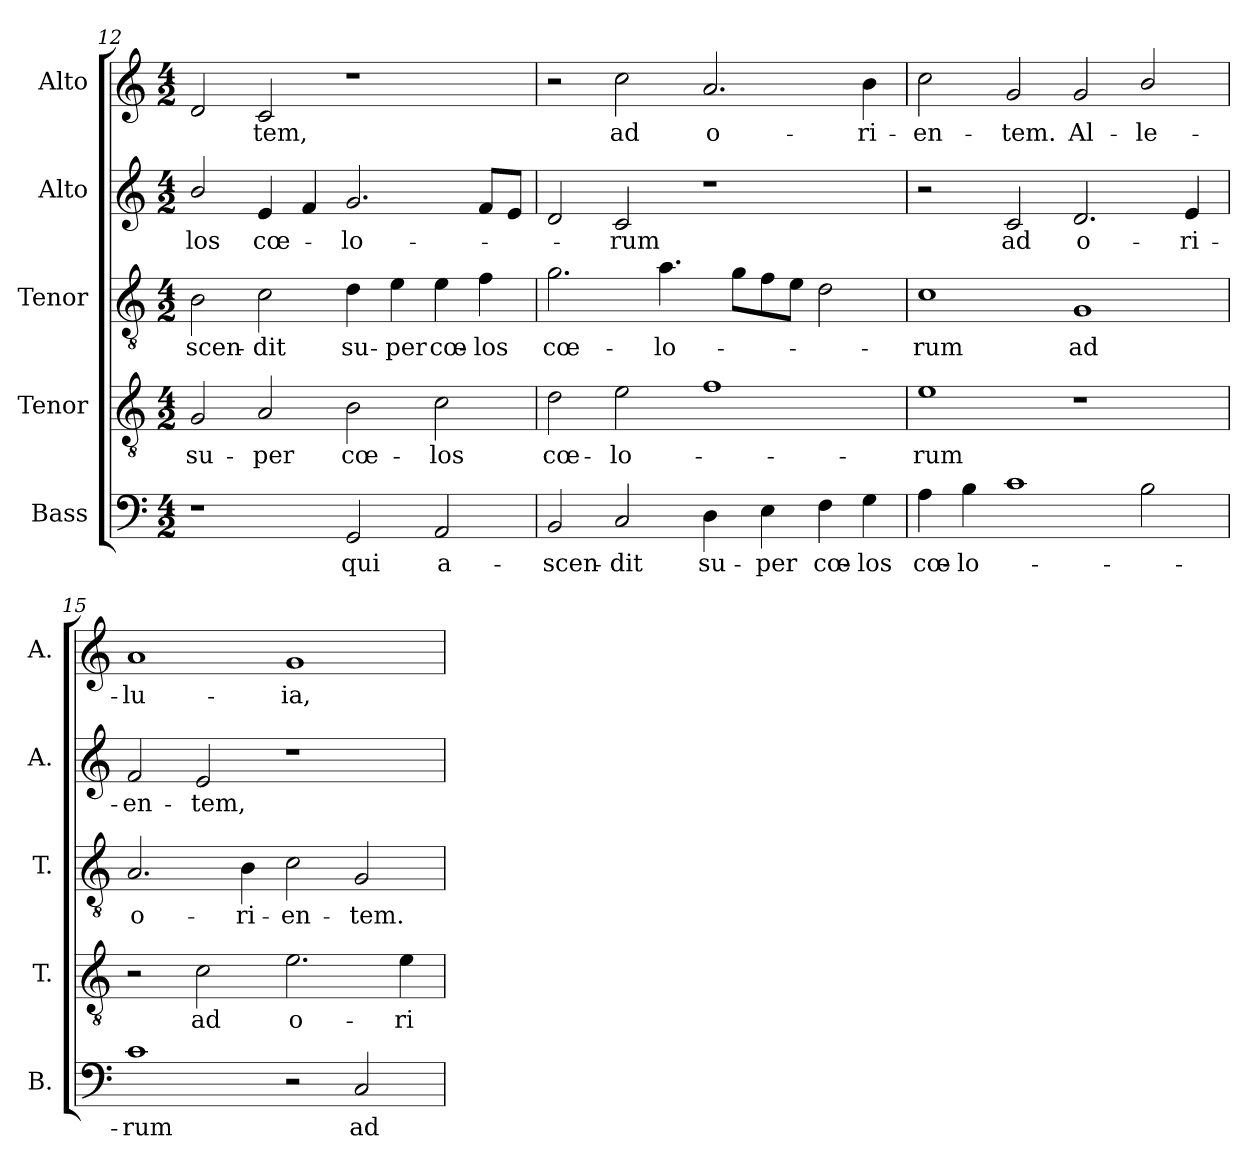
**kern	**text	**kern	**text	**kern	**text	**kern	**text	**kern	**text
*part5	*part5	*part4	*part4	*part3	*part3	*part2	*part2	*part1	*part1
*staff5	*staff5	*staff4	*staff4	*staff3	*staff3	*staff2	*staff2	*staff1	*staff1
*I"Bass	*	*I"Tenor	*	*I"Tenor	*	*I"Alto	*	*I"Alto	*
*I'B.	*	*I'T.	*	*I'T.	*	*I'A.	*	*I'A.	*
*clefF4	*	*clefGv2	*	*clefGv2	*	*clefG2	*	*clefG2	*
*	*	*ITrd7c12	*	*ITrd7c12	*	*	*	*	*
*k[]	*	*k[]	*	*k[]	*	*k[]	*	*k[]	*
*C:	*	*C:	*	*C:	*	*C:	*	*C:	*
*M4/2	*	*M4/2	*	*M4/2	*	*M4/2	*	*M4/2	*
=12	=12	=12	=12	=12	=12	=12	=12	=12	=12
!	!	!	!LO:LY:b:color=#000000	!	!	!	!	!	!
!	!	!	!	!	!LO:LY:b:color=#000000	!	!	!	!
!	!	!	!	!	!	!	!LO:LY:b:color=#000000	!	!
1r	.	2GGi/	su-	2BBi\	-scen-	2bi/	-los	2di/	.
!	!	!	!LO:LY:b:color=#000000	!	!	!	!	!	!
!	!	!	!	!	!LO:LY:b:color=#000000	!	!	!	!
!	!	!	!	!	!	!	!LO:LY:b:color=#000000	!	!
!	!	!	!	!	!	!	!	!	!LO:LY:b:color=#000000
.	.	2AAi/	-per	2Ci\	-dit	4ei/	cœ-	2ci/	-tem,
.	.	.	.	.	.	4fi/	.	.	.
!	!LO:LY:b:color=#000000	!	!	!	!	!	!	!	!
!	!	!	!LO:LY:b:color=#000000	!	!	!	!	!	!
!	!	!	!	!	!LO:LY:b:color=#000000	!	!	!	!
!	!	!	!	!	!	!	!LO:LY:b:color=#000000	!	!
2GGi/	qui	2BBi\	cœ-	4Di\	su-	2.gi/	-lo-	1r	.
!	!	!	!	!	!LO:LY:b:color=#000000	!	!	!	!
.	.	.	.	4Ei\	-per	.	.	.	.
!	!LO:LY:b:color=#000000	!	!	!	!	!	!	!	!
!	!	!	!LO:LY:b:color=#000000	!	!	!	!	!	!
!	!	!	!	!	!LO:LY:b:color=#000000	!	!	!	!
2AAi/	a-	2Ci\	-los	4Ei\	cœ-	.	.	.	.
!	!	!	!	!	!LO:LY:b:color=#000000	!	!	!	!
.	.	.	.	4Fi\	-los	8fi/L	.	.	.
.	.	.	.	.	.	8ei/J	.	.	.
!!LO:PB:g=z
=13	=13	=13	=13	=13	=13	=13	=13	=13	=13
!	!LO:LY:b:color=#000000	!	!	!	!	!	!	!	!
!	!	!	!LO:LY:b:color=#000000	!	!	!	!	!	!
!	!	!	!	!	!LO:LY:b:color=#000000	!	!	!	!
2BBi/	-scen-	2Di\	cœ-	2.Gi\	cœ-	2di/	.	2r	.
!	!LO:LY:b:color=#000000	!	!	!	!	!	!	!	!
!	!	!	!LO:LY:b:color=#000000	!	!	!	!	!	!
!	!	!	!	!	!	!	!LO:LY:b:color=#000000	!	!
!	!	!	!	!	!	!	!	!	!LO:LY:b:color=#000000
2Ci/	-dit	2Ei\	-lo-	.	.	2ci/	-rum	2cci\	ad
!	!	!	!	!	!LO:LY:b:color=#000000	!	!	!	!
.	.	.	.	4.Ai\	-lo-	.	.	.	.
!	!LO:LY:b:color=#000000	!	!	!	!	!	!	!	!
!	!	!	!	!	!	!	!	!	!LO:LY:b:color=#000000
4Di\	su-	1Fi	.	.	.	1r	.	2.ai/	o-
.	.	.	.	8Gi\L	.	.	.	.	.
!	!LO:LY:b:color=#000000	!	!	!	!	!	!	!	!
4Ei\	-per	.	.	8Fi\	.	.	.	.	.
.	.	.	.	8Ei\J	.	.	.	.	.
!	!LO:LY:b:color=#000000	!	!	!	!	!	!	!	!
4Fi\	cœ-	.	.	2Di\	.	.	.	.	.
!	!LO:LY:b:color=#000000	!	!	!	!	!	!	!	!
!	!	!	!	!	!	!	!	!	!LO:LY:b:color=#000000
4Gi\	-los	.	.	.	.	.	.	4bi\	-ri-
=14	=14	=14	=14	=14	=14	=14	=14	=14	=14
!	!LO:LY:b:color=#000000	!	!	!	!	!	!	!	!
!	!	!	!LO:LY:b:color=#000000	!	!	!	!	!	!
!	!	!	!	!	!LO:LY:b:color=#000000	!	!	!	!
!	!	!	!	!	!	!	!	!	!LO:LY:b:color=#000000
4Ai\	cœ-	1Ei	-rum	1Ci	-rum	2r	.	2cci\	-en-
!	!LO:LY:b:color=#000000	!	!	!	!	!	!	!	!
4Bi\	-lo-	.	.	.	.	.	.	.	.
!	!	!	!	!	!	!	!LO:LY:b:color=#000000	!	!
!	!	!	!	!	!	!	!	!	!LO:LY:b:color=#000000
1ci	.	.	.	.	.	2ci/	ad	2gi/	-tem.
!	!	!	!	!	!LO:LY:b:color=#000000	!	!	!	!
!	!	!	!	!	!	!	!LO:LY:b:color=#000000	!	!
!	!	!	!	!	!	!	!	!	!LO:LY:b:color=#000000
.	.	1r	.	1GGi	ad	2.di/	o-	2gi/	Al-
!	!	!	!	!	!	!	!	!	!LO:LY:b:color=#000000
2Bi\	.	.	.	.	.	.	.	2bi/	-le-
!	!	!	!	!	!	!	!LO:LY:b:color=#000000	!	!
.	.	.	.	.	.	4ei/	-ri-	.	.
=15	=15	=15	=15	=15	=15	=15	=15	=15	=15
!	!LO:LY:b:color=#000000	!	!	!	!	!	!	!	!
!	!	!	!	!	!LO:LY:b:color=#000000	!	!	!	!
!	!	!	!	!	!	!	!LO:LY:b:color=#000000	!	!
!	!	!	!	!	!	!	!	!	!LO:LY:b:color=#000000
1ci	-rum	2r	.	2.AAi/	o-	2fi/	-en-	1ai	-lu-
!	!	!	!LO:LY:b:color=#000000	!	!	!	!	!	!
!	!	!	!	!	!	!	!LO:LY:b:color=#000000	!	!
.	.	2Ci\	ad	.	.	2ei/	-tem,	.	.
!	!	!	!	!	!LO:LY:b:color=#000000	!	!	!	!
.	.	.	.	4BBi\	-ri-	.	.	.	.
!	!	!	!LO:LY:b:color=#000000	!	!	!	!	!	!
!	!	!	!	!	!LO:LY:b:color=#000000	!	!	!	!
!	!	!	!	!	!	!	!	!	!LO:LY:b:color=#000000
2r	.	2.Ei\	o-	2Ci\	-en-	1r	.	1gi	-ia,
!	!LO:LY:b:color=#000000	!	!	!	!	!	!	!	!
!	!	!	!	!	!LO:LY:b:color=#000000	!	!	!	!
2Ci/	ad	.	.	2GGi/	-tem.	.	.	.	.
!	!	!	!LO:LY:b:color=#000000	!	!	!	!	!	!
.	.	4Ei\	-ri-	.	.	.	.	.	.
=	=	=	=	=	=	=	=	=	=
*-	*-	*-	*-	*-	*-	*-	*-	*-	*-
